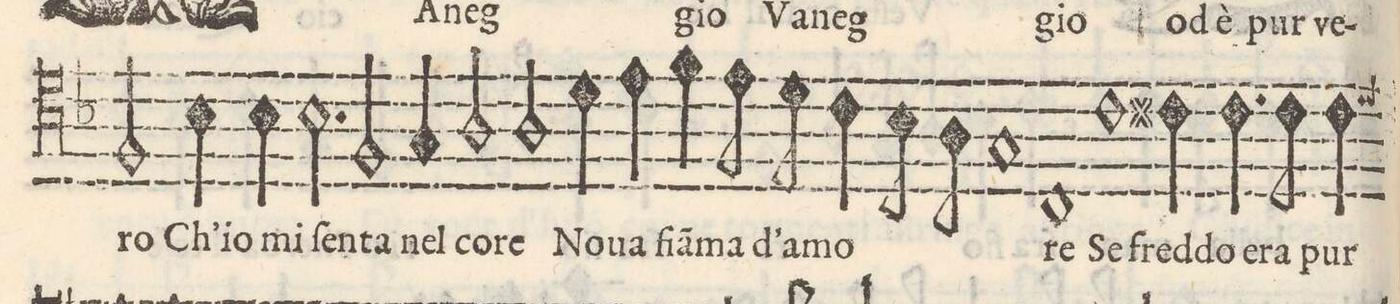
**kern	**text
*I"TENORE	*
*clefC4	*
*k[b-]	*
*met(C)	*
*M2/1	*
2F/	-ro
4B-\	Ch'io
4B-\	mi
2.B-\	ſen-
2F/	-ta
=5-	=5-
4G/	nel
2A/	co-
2A/	-re
4d\	No-
4e\	-ua
=6-	=6-
4f\	fiã-
8e\	-ma
8d\	d'a-
4c\	-mo-
8B-\	.
8A\	.
1G	.
=7-	=7-
1C	-re
1c	Se
=8-	=8-
4c#X\	fred-
4.c#\	-do e-
8c#\	-ra
4c#\	pur
*custos:d	*
*-	*-
